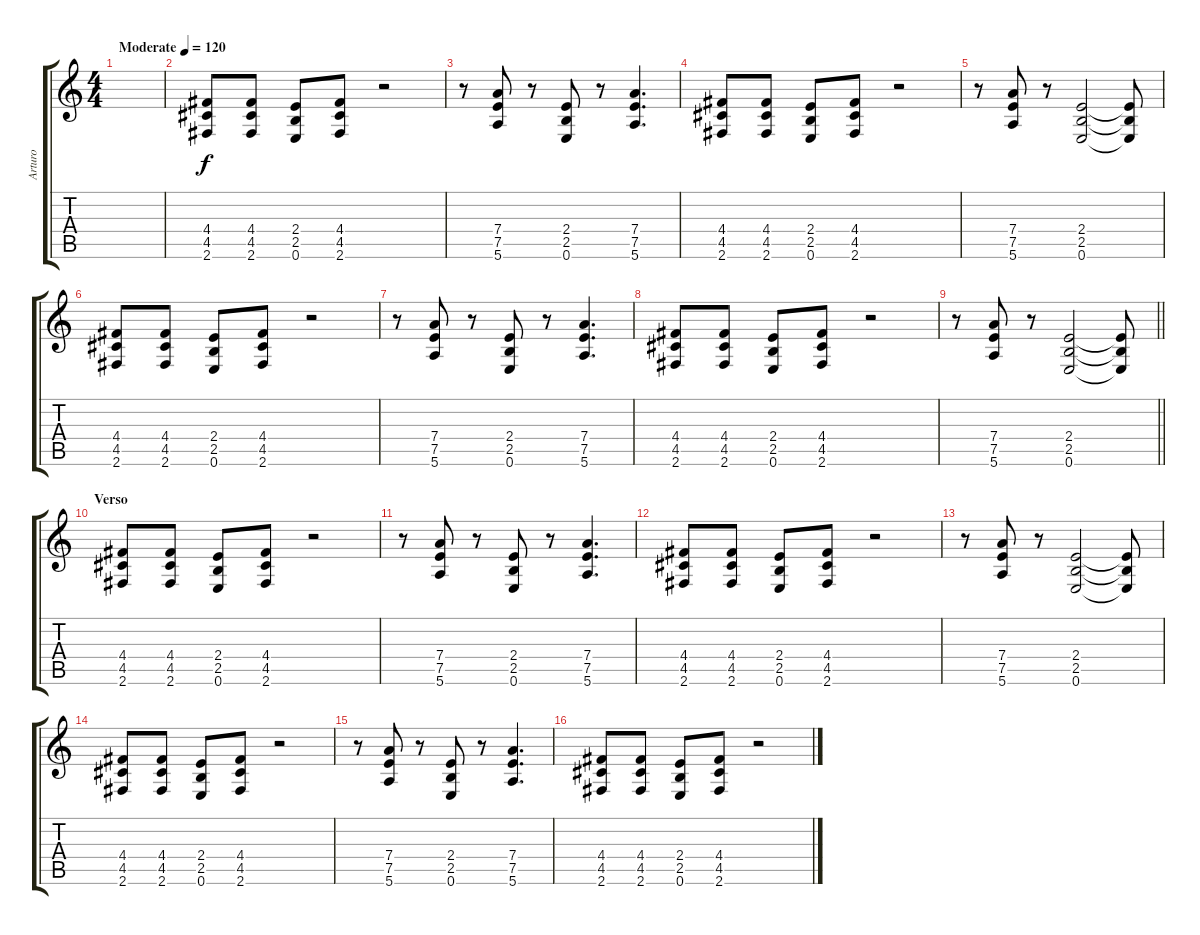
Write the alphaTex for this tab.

\track ("Arturo" "Arturo") {instrument distortionguitar}
\staff {score tabs}
\tuning (E4 B3 G3 D3 A2 E2) {hide}
\ts (4 4)
\tempo (120 "Moderate")
\clef g2
\ks c
|
(4.4 4.5 2.6).8 (4.4 4.5 2.6).8 (2.4 2.5 0.6).8 (4.4 4.5 2.6).8 r.2 |
r.8 (7.4 7.5 5.6).8 r.8 (2.4 2.5 0.6).8 r.8 (7.4 7.5 5.6).4{d} |
(4.4 4.5 2.6).8 (4.4 4.5 2.6).8 (2.4 2.5 0.6).8 (4.4 4.5 2.6).8 r.2 |
r.8 (7.4 7.5 5.6).8 r.8 (2.4 2.5 0.6).2 (2.4{t} 2.5{t} 0.6{t}).8 |
(4.4 4.5 2.6).8 (4.4 4.5 2.6).8 (2.4 2.5 0.6).8 (4.4 4.5 2.6).8 r.2 |
r.8 (7.4 7.5 5.6).8 r.8 (2.4 2.5 0.6).8 r.8 (7.4 7.5 5.6).4{d} |
(4.4 4.5 2.6).8 (4.4 4.5 2.6).8 (2.4 2.5 0.6).8 (4.4 4.5 2.6).8 r.2 |
\barLineRight lightlight
r.8 (7.4 7.5 5.6).8 r.8 (2.4 2.5 0.6).2 (2.4{t} 2.5{t} 0.6{t}).8 |
\section ("" "Verso")
(4.4 4.5 2.6).8 (4.4 4.5 2.6).8 (2.4 2.5 0.6).8 (4.4 4.5 2.6).8 r.2 |
r.8 (7.4 7.5 5.6).8 r.8 (2.4 2.5 0.6).8 r.8 (7.4 7.5 5.6).4{d} |
(4.4 4.5 2.6).8 (4.4 4.5 2.6).8 (2.4 2.5 0.6).8 (4.4 4.5 2.6).8 r.2 |
r.8 (7.4 7.5 5.6).8 r.8 (2.4 2.5 0.6).2 (2.4{t} 2.5{t} 0.6{t}).8 |
(4.4 4.5 2.6).8 (4.4 4.5 2.6).8 (2.4 2.5 0.6).8 (4.4 4.5 2.6).8 r.2 |
r.8 (7.4 7.5 5.6).8 r.8 (2.4 2.5 0.6).8 r.8 (7.4 7.5 5.6).4{d} |
(4.4 4.5 2.6).8 (4.4 4.5 2.6).8 (2.4 2.5 0.6).8 (4.4 4.5 2.6).8 r.2
